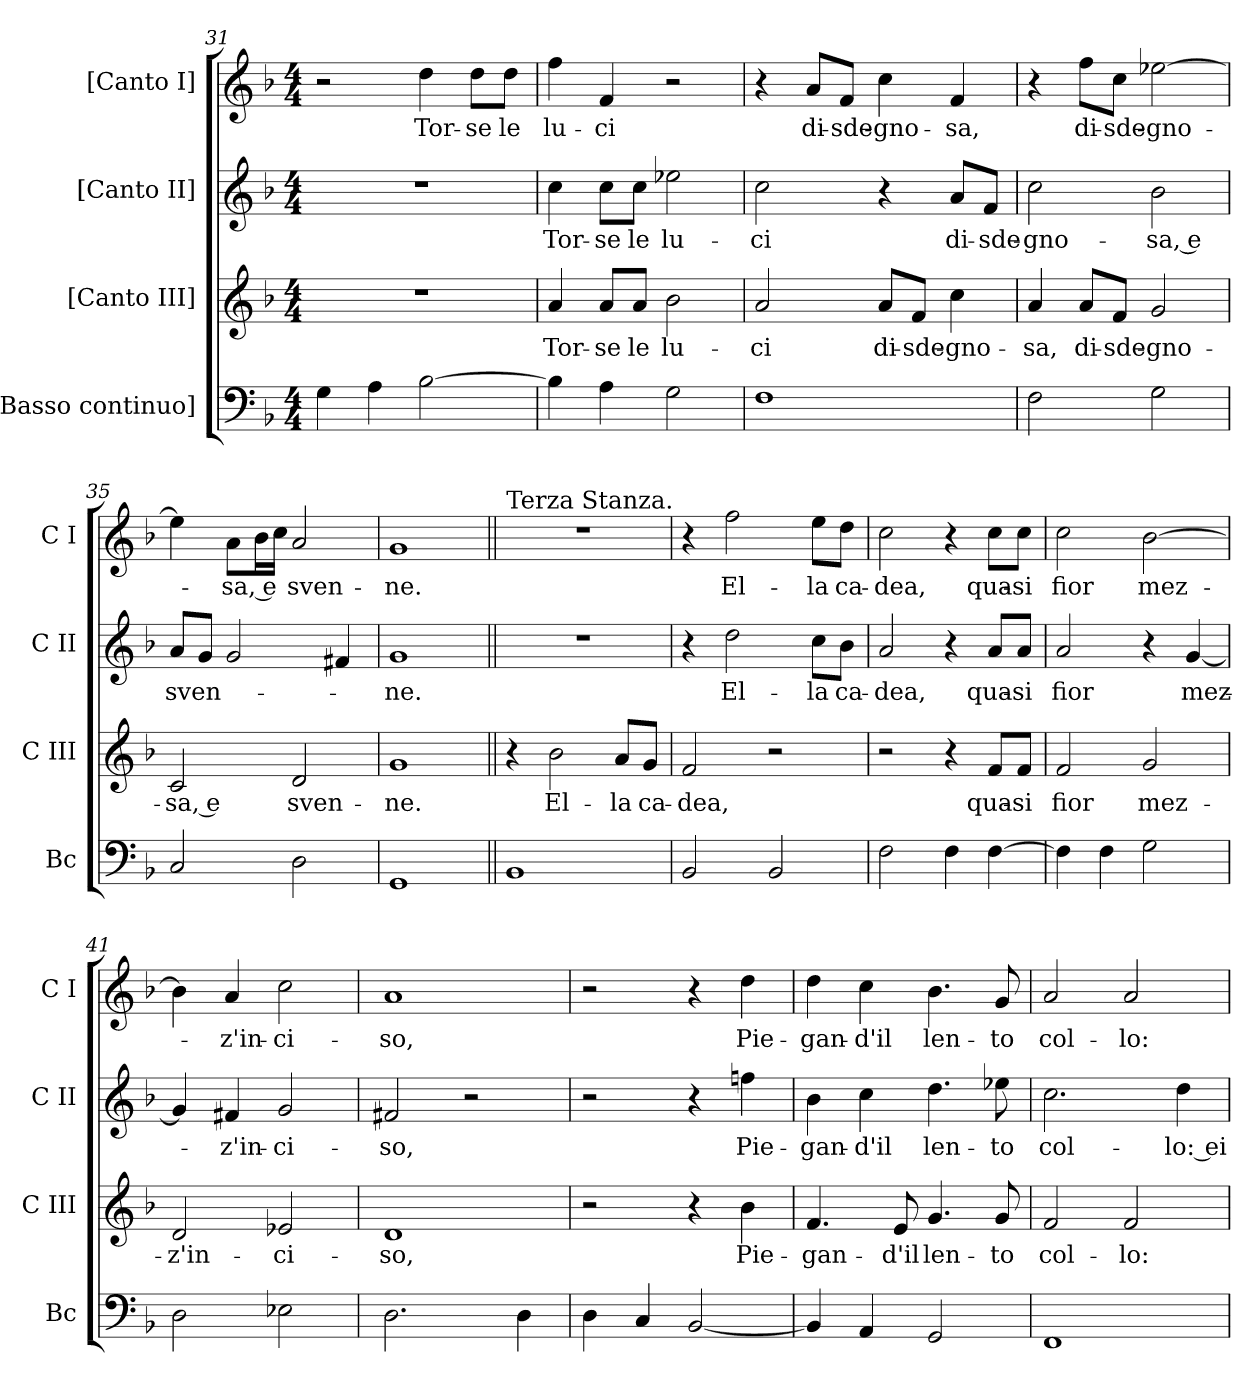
**kern	**kern	**text	**kern	**text	**kern	**text
*part4	*part3	*part3	*part2	*part2	*part1	*part1
*staff4	*staff3	*staff3	*staff2	*staff2	*staff1	*staff1
*I"[Basso continuo]	*I"[Canto III]	*	*I"[Canto II]	*	*I"[Canto I]	*
*I'Bc	*I'C III	*	*I'C II	*	*I'C I	*
*clefF4	*clefG2	*	*clefG2	*	*clefG2	*
*k[b-]	*k[b-]	*	*k[b-]	*	*k[b-]	*
*F:	*F:	*	*F:	*	*F:	*
*M4/4	*M4/4	*	*M4/4	*	*M4/4	*
=31	=31	=31	=31	=31	=31	=31
4G	1r	.	1r	.	2r	.
4A	.	.	.	.	.	.
[2B-	.	.	.	.	4dd	Tor-
.	.	.	.	.	8ddL	-se
.	.	.	.	.	8ddJ	le
=32	=32	=32	=32	=32	=32	=32
4B-]	4a	Tor-	4cc	Tor-	4ff	lu-
4A	8aL	-se	8ccL	-se	4f	-ci
.	8aJ	le	8ccJ	le	.	.
2G	2b-	lu-	2ee-X	lu-	2r	.
=33	=33	=33	=33	=33	=33	=33
1F	2a	-ci	2cc	-ci	4r	.
.	.	.	.	.	8aL	di-
.	.	.	.	.	8fJ	-sde-
.	8aL	di-	4r	.	4cc	-gno-
.	8fJ	-sde-	.	.	.	.
.	4cc	-gno-	8aL	di-	4f	-sa,
.	.	.	8fJ	-sde-	.	.
=34	=34	=34	=34	=34	=34	=34
2F	4a	-sa,	2cc	-gno-	4r	.
.	8aL	di-	.	.	8ffL	di-
.	8fJ	-sde-	.	.	8ccJ	-sde-
2G	2g	-gno-	2b-	-sa, e	[2ee-X	-gno-
=35	=35	=35	=35	=35	=35	=35
2C	2c	-sa, e	8aL	sven-	4ee-]	.
.	.	.	8gJ	.	.	.
.	.	.	2g	.	8aL	-sa, e
.	.	.	.	.	16b-L	.
.	.	.	.	.	16ccJJ	.
2D	2d	sven-	.	.	2a	sven-
.	.	.	4f#X	.	.	.
=36	=36	=36	=36	=36	=36	=36
1GG	1g	-ne.	1g	-ne.	1g	-ne.
=37||	=37||	=37||	=37||	=37||	=37||	=37||
!	!	!	!	!	!LO:TX:a:t=Terza Stanza.	!
1BB-	4r	.	1r	.	1r	.
.	2b-	El-	.	.	.	.
.	8aL	-la	.	.	.	.
.	8gJ	ca-	.	.	.	.
=38	=38	=38	=38	=38	=38	=38
2BB-	2f	-dea,	4r	.	4r	.
.	.	.	2dd	El-	2ff	El-
2BB-	2r	.	.	.	.	.
.	.	.	8ccL	-la	8eeL	-la
.	.	.	8b-J	ca-	8ddJ	ca-
=39	=39	=39	=39	=39	=39	=39
2F	2r	.	2a	-dea,	2cc	-dea,
4F	4r	.	4r	.	4r	.
[4F	8fL	qua-	8aL	qua-	8ccL	qua-
.	8fJ	-si	8aJ	-si	8ccJ	-si
=40	=40	=40	=40	=40	=40	=40
4F]	2f	fior	2a	fior	2cc	fior
4F	.	.	.	.	.	.
2G	2g	mez-	4r	.	[2b-	mez-
.	.	.	[4g	mez-	.	.
=41	=41	=41	=41	=41	=41	=41
2D	2d	-z'in-	4g]	.	4b-]	.
.	.	.	4f#X	-z'in-	4a	-z'in-
2E-X	2e-X	-ci-	2g	-ci-	2cc	-ci-
=42	=42	=42	=42	=42	=42	=42
2.D	1d	-so,	2f#X	-so,	1a	-so,
.	.	.	2r	.	.	.
4D	.	.	.	.	.	.
=43	=43	=43	=43	=43	=43	=43
4D	2r	.	2r	.	2r	.
4C	.	.	.	.	.	.
[2BB-	4r	.	4r	.	4r	.
.	4b-	Pie-	4ffn	Pie-	4dd	Pie-
=44	=44	=44	=44	=44	=44	=44
4BB-]	4.f	-gan-	4b-	-gan-	4dd	-gan-
4AA	.	.	4cc	-d'il	4cc	-d'il
.	8e	-d'il	.	.	.	.
2GG	4.g	len-	4.dd	len-	4.b-	len-
.	8g	-to	8ee-X	-to	8g	-to
=45	=45	=45	=45	=45	=45	=45
1FF	2f	col-	2.cc	col-	2a	col-
.	2f	-lo:	.	.	2a	-lo:
.	.	.	4dd	-lo: ei	.	.
=	=	=	=	=	=	=
*-	*-	*-	*-	*-	*-	*-
